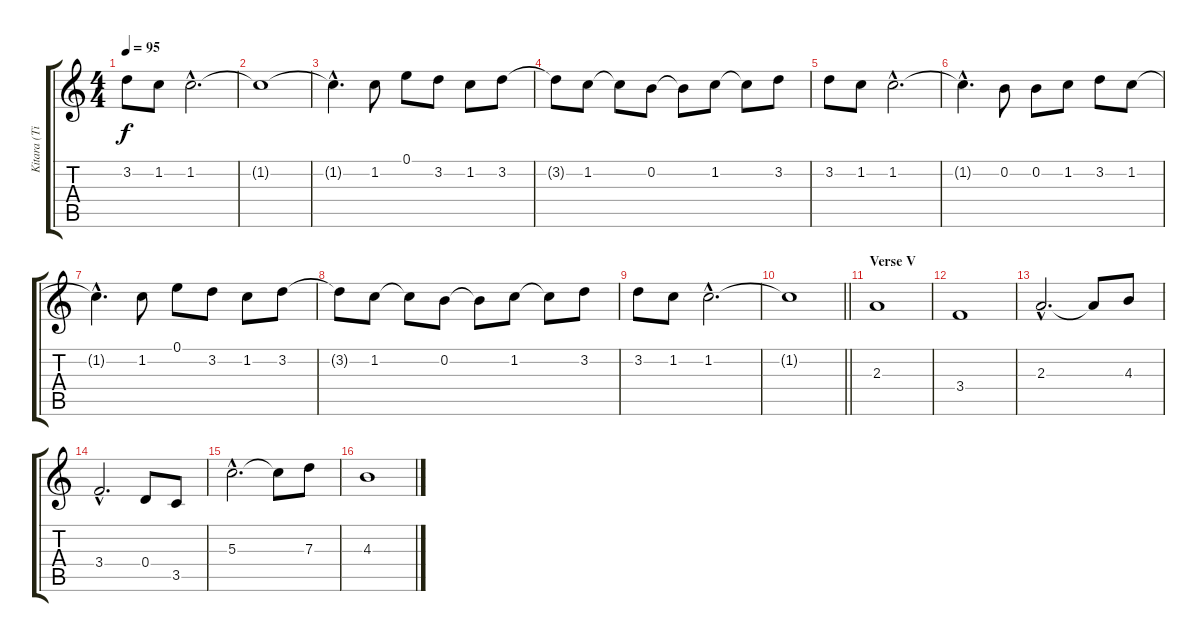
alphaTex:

\track ("Kitara (Timo Rautiainen)" "Kitara (Ti") {instrument distortionguitar}
\staff {score tabs}
\tuning (E4 B3 G3 D3 A2 E2) {hide}
\ts (4 4)
\tempo 95
\clef g2
\ks c
3.2.8{dy f} 1.2.8 1.2{hac}.2{d} |
1.2{t}.1 |
1.2{hac t}.4{d} 1.2.8 0.1.8 3.2.8 1.2.8 3.2.8 |
3.2{t}.8 1.2.8 1.2{t}.8 0.2.8 0.2{t}.8 1.2.8 1.2{t}.8 3.2.8 |
3.2.8 1.2.8 1.2{hac}.2{d} |
1.2{hac t}.4{d} 0.2.8 0.2.8 1.2.8 3.2.8 1.2.8 |
1.2{hac t}.4{d} 1.2.8 0.1.8 3.2.8 1.2.8 3.2.8 |
3.2{t}.8 1.2.8 1.2{t}.8 0.2.8 0.2{t}.8 1.2.8 1.2{t}.8 3.2.8 |
3.2.8 1.2.8 1.2{hac}.2{d} |
\barLineRight lightlight
1.2{t}.1 |
\section ("" "Verse V")
2.3.1{volume 9} |
3.4.1 |
2.3{hac}.2{d} 2.3{t}.8 4.3.8 |
3.4{hac}.2{d} 0.4.8 3.5.8 |
5.3{hac}.2{d} 5.3{t}.8 7.3.8 |
4.3.1
